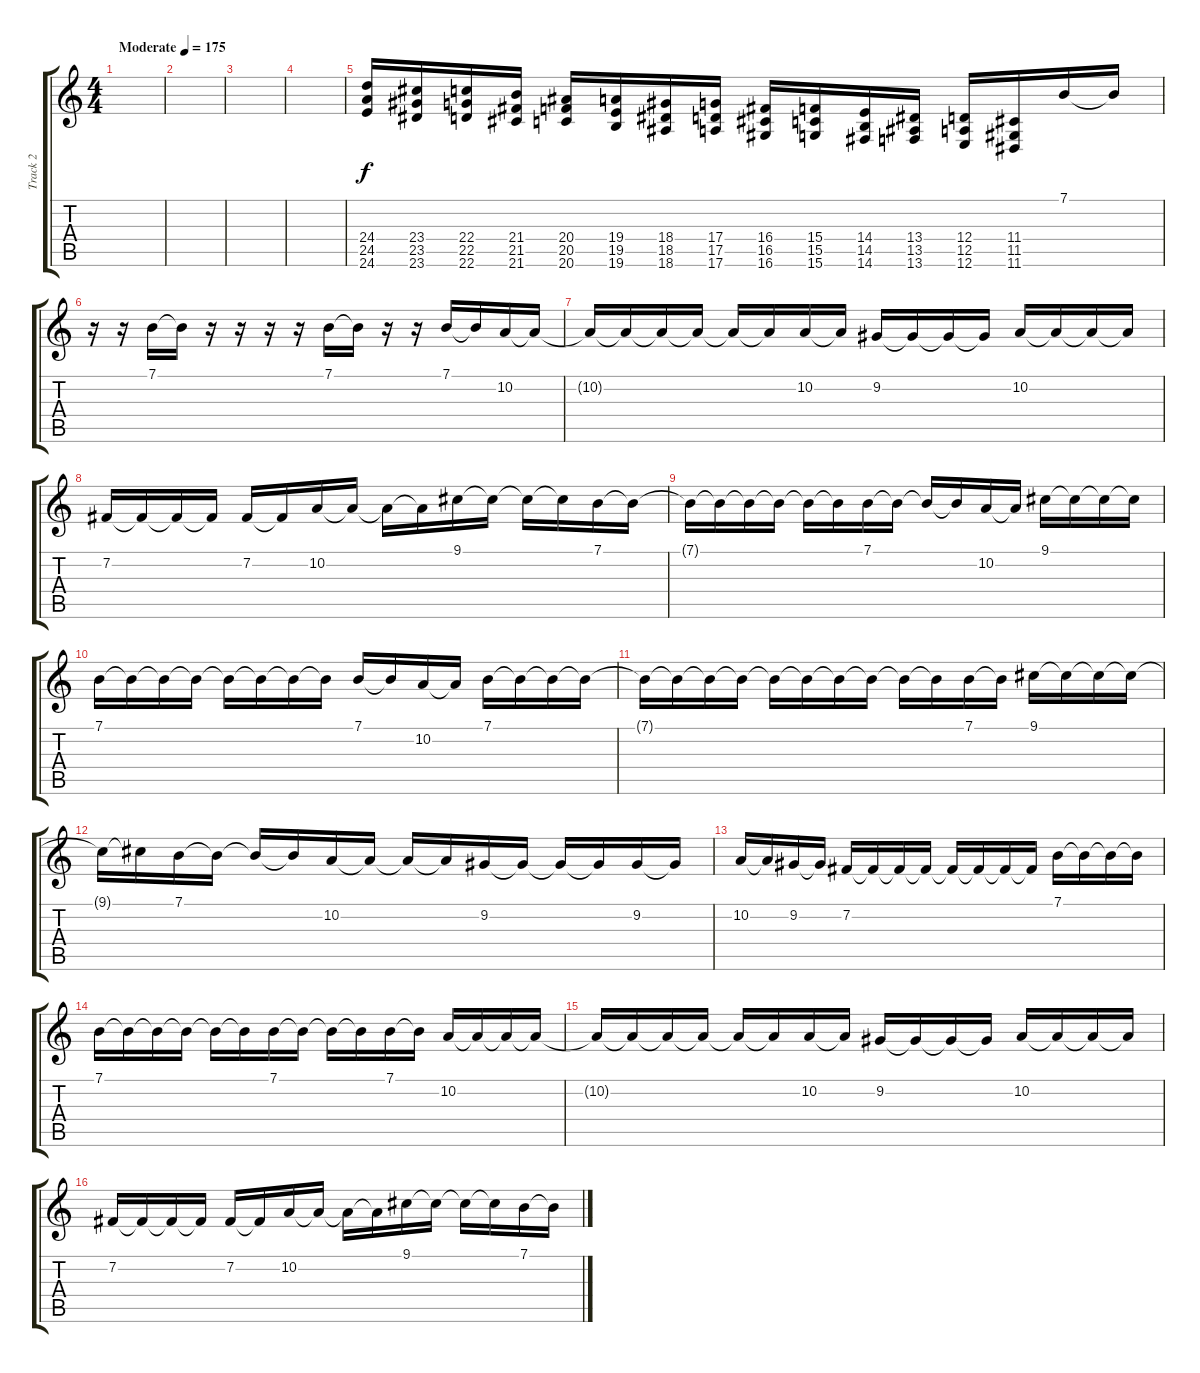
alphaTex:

\track ("Track 2" "Track 2") {instrument lead5charang}
\staff {score tabs}
\tuning (E4 B3 G3 D3 A2 E2) {hide}
\ts (4 4)
\tempo (175 "Moderate")
\clef g2
\ks c
|
|
|
|
(24.4 24.5 24.6).16 (23.4 23.5 23.6).16 (22.4 22.5 22.6).16 (21.4 21.5 21.6).16 (20.4 20.5 20.6).16 (19.4 19.5 19.6).16 (18.4 18.5 18.6).16 (17.4 17.5 17.6).16 (16.4 16.5 16.6).16 (15.4 15.5 15.6).16 (14.4 14.5 14.6).16 (13.4 13.5 13.6).16 (12.4 12.5 12.6).16 (11.4 11.5 11.6).16 7.1.16 7.1{t}.16 |
r.16 r.16 7.1.16 7.1{t}.16 r.16 r.16 r.16 r.16 7.1.16 7.1{t}.16 r.16 r.16 7.1.16 7.1{t}.16 10.2.16 10.2{t}.16 |
10.2{t}.16 10.2{t}.16 10.2{t}.16 10.2{t}.16 10.2{t}.16 10.2{t}.16 10.2.16 10.2{t}.16 9.2.16 9.2{t}.16 9.2{t}.16 9.2{t}.16 10.2.16 10.2{t}.16 10.2{t}.16 10.2{t}.16 |
7.2.16 7.2{t}.16 7.2{t}.16 7.2{t}.16 7.2.16 7.2{t}.16 10.2.16 10.2{t}.16 10.2{t}.16 10.2{t}.16 9.1.16 9.1{t}.16 9.1{t}.16 9.1{t}.16 7.1.16 7.1{t}.16 |
7.1{t}.16 7.1{t}.16 7.1{t}.16 7.1{t}.16 7.1{t}.16 7.1{t}.16 7.1.16 7.1{t}.16 7.1{t}.16 7.1{t}.16 10.2.16 10.2{t}.16 9.1.16 9.1{t}.16 9.1{t}.16 9.1{t}.16 |
7.1.16 7.1{t}.16 7.1{t}.16 7.1{t}.16 7.1{t}.16 7.1{t}.16 7.1{t}.16 7.1{t}.16 7.1.16 7.1{t}.16 10.2.16 10.2{t}.16 7.1.16 7.1{t}.16 7.1{t}.16 7.1{t}.16 |
7.1{t}.16 7.1{t}.16 7.1{t}.16 7.1{t}.16 7.1{t}.16 7.1{t}.16 7.1{t}.16 7.1{t}.16 7.1{t}.16 7.1{t}.16 7.1.16 7.1{t}.16 9.1.16 9.1{t}.16 9.1{t}.16 9.1{t}.16 |
9.1{t}.16 9.1{t}.16 7.1.16 7.1{t}.16 7.1{t}.16 7.1{t}.16 10.2.16 10.2{t}.16 10.2{t}.16 10.2{t}.16 9.2.16 9.2{t}.16 9.2{t}.16 9.2{t}.16 9.2.16 9.2{t}.16 |
10.2.16 10.2{t}.16 9.2.16 9.2{t}.16 7.2.16 7.2{t}.16 7.2{t}.16 7.2{t}.16 7.2{t}.16 7.2{t}.16 7.2{t}.16 7.2{t}.16 7.1.16 7.1{t}.16 7.1{t}.16 7.1{t}.16 |
7.1.16 7.1{t}.16 7.1{t}.16 7.1{t}.16 7.1{t}.16 7.1{t}.16 7.1.16 7.1{t}.16 7.1{t}.16 7.1{t}.16 7.1.16 7.1{t}.16 10.2.16 10.2{t}.16 10.2{t}.16 10.2{t}.16 |
10.2{t}.16 10.2{t}.16 10.2{t}.16 10.2{t}.16 10.2{t}.16 10.2{t}.16 10.2.16 10.2{t}.16 9.2.16 9.2{t}.16 9.2{t}.16 9.2{t}.16 10.2.16 10.2{t}.16 10.2{t}.16 10.2{t}.16 |
7.2.16 7.2{t}.16 7.2{t}.16 7.2{t}.16 7.2.16 7.2{t}.16 10.2.16 10.2{t}.16 10.2{t}.16 10.2{t}.16 9.1.16 9.1{t}.16 9.1{t}.16 9.1{t}.16 7.1.16 7.1{t}.16
